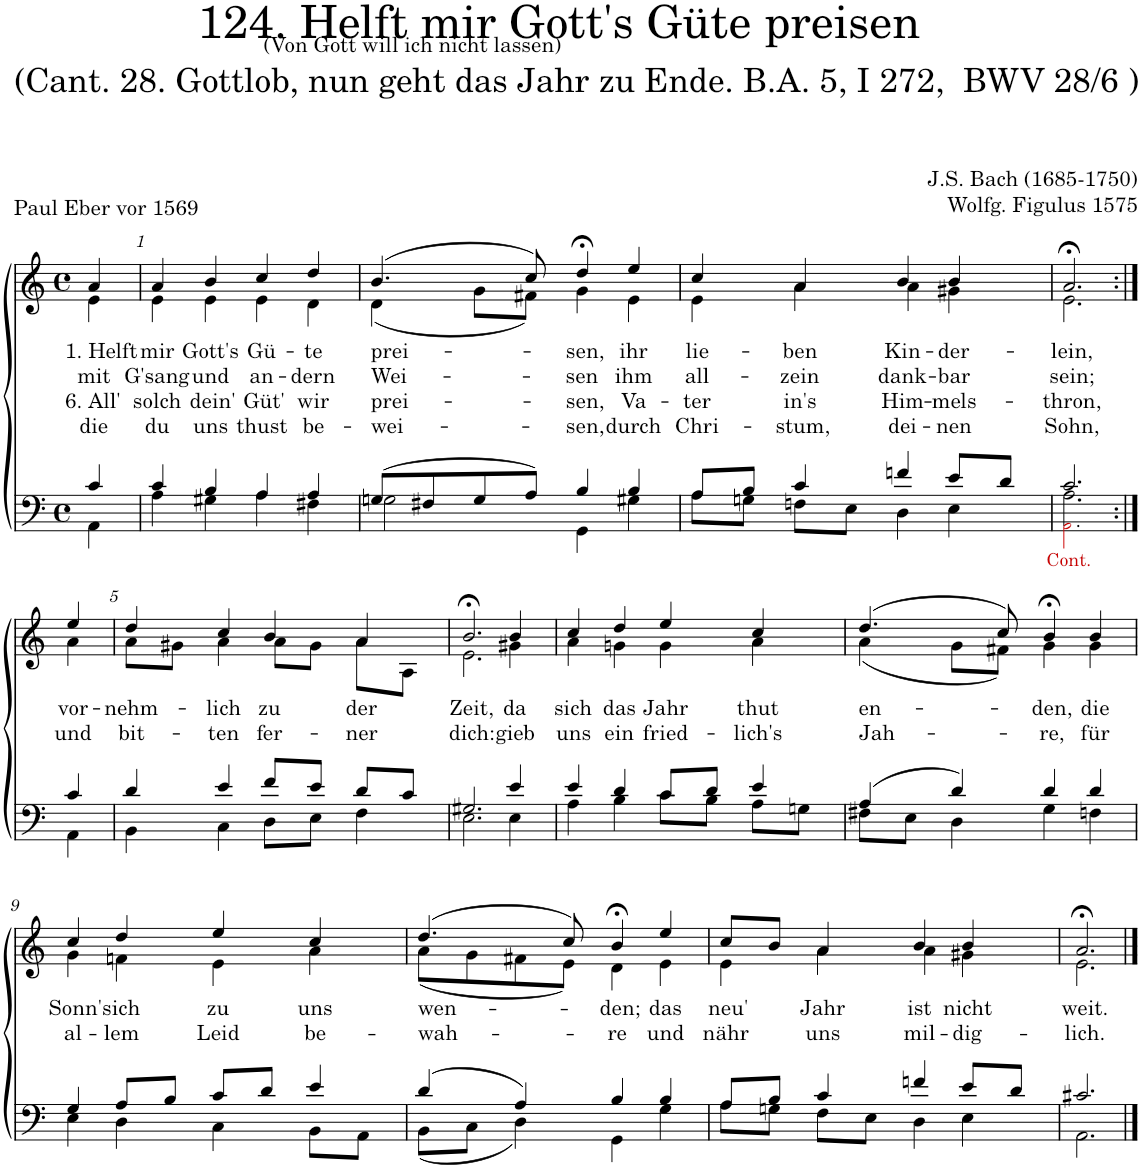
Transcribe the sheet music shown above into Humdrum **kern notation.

**kern	**kern	**text	**text	**text	**text
*part2	*part1	*part1	*part1	*part1	*part1
*staff2	*staff1	*staff1	*staff1	*staff1	*staff1
*I"Tenor/Bass	*I"Soprano/Alto	*	*	*	*
*clefF4	*clefG2	*	*	*	*
*k[]	*k[]	*	*	*	*
*M4/4	*M4/4	*	*	*	*
*met(c)	*met(c)	*	*	*	*
=	=	=	=	=	=
*^	*	*	*	*	*
!	!	!	!LO:LY:b	!LO:LY:b	!LO:LY:b	!LO:LY:b
*	*	*^	*	*	*	*
4c/	4AA\	4a/	4e\	1. Helft	mit	6. All'	die
=1	=1	=1	=1	=1	=1	=1	=1
!	!	!	!	!LO:LY:b	!LO:LY:b	!LO:LY:b	!LO:LY:b
4c/	4A\	4a/	4e\	mir	G'sang	solch	du
!	!	!	!	!LO:LY:b	!LO:LY:b	!LO:LY:b	!LO:LY:b
4B/	4G#X\	4b/	4e\	Gott's	und	dein'	uns
!	!	!	!	!LO:LY:b	!LO:LY:b	!LO:LY:b	!LO:LY:b
4A/	4A\	4cc/	4e\	Gü-	an-	Güt'	thust
!	!	!	!	!LO:LY:b	!LO:LY:b	!LO:LY:b	!LO:LY:b
4A/	4F#X\	4dd/	4d\	-te	-dern	wir	be-
=2	=2	=2	=2	=2	=2	=2	=2
!	!	!	!	!LO:LY:b	!LO:LY:b	!LO:LY:b	!LO:LY:b
(8Gn/L	2G\	(4.b/	(4d\	prei-	Wei-	prei-	-wei-
8F#X/	.	.	.	.	.	.	.
8G/	.	.	8g\L	.	.	.	.
8A/J)	.	8cc/)	8f#X\J)	.	.	.	.
!	!	!	!	!LO:LY:b	!LO:LY:b	!LO:LY:b	!LO:LY:b
4B/	4GG\	4dd;<,/	4g\	-sen,	-sen	-sen,	-sen,
!	!	!	!	!LO:LY:b	!LO:LY:b	!LO:LY:b	!LO:LY:b
4B/	4G#X\	4ee/	4e\	ihr	ihm	Va-	durch
=3	=3	=3	=3	=3	=3	=3	=3
!	!	!	!	!LO:LY:b	!LO:LY:b	!LO:LY:b	!LO:LY:b
8A/L	8A\L	4cc/	4e\	lie-	all-	-ter	Chri-
8B/J	8Gn\J	.	.	.	.	.	.
!	!	!	!	!LO:LY:b	!LO:LY:b	!LO:LY:b	!LO:LY:b
4c/	8Fn\L	4a/	4a\	-ben	-zein	in's	-stum,
.	8E\J	.	.	.	.	.	.
!	!	!	!	!LO:LY:b	!LO:LY:b	!LO:LY:b	!LO:LY:b
4fn/	4D\	4b/	4a\	Kin-	dank-	Him-	dei-
!	!	!	!	!LO:LY:b	!LO:LY:b	!LO:LY:b	!LO:LY:b
8e/L	4E\	4b/	4g#X\	-der-	-bar	-mels-	-nen
8d/J	.	.	.	.	.	.	.
=4	=4	=4	=4	=4	=4	=4	=4
*	*^	*	*	*	*	*	*
!LO:TX:b:color=#CC0000:t=Cont.	!	!	!	!	!	!	!	!
!	!	!	!	!	!LO:LY:b	!LO:LY:b	!LO:LY:b	!LO:LY:b
2.c/	2.A\	2.AAi\	2.a;<,/	2.e\	-lein,	sein;	-thron,	Sohn,
!!LO:LB:g=z	!!
=4X1:|!	=4X1:|!	=4X1:|!	=4X1:|!	=4X1:|!	=4X1:|!	=4X1:|!	=4X1:|!	=4X1:|!
!	!	!	!	!	!LO:LY:b	!LO:LY:b	!	!
*	*v	*v	*	*	*	*	*	*
4c/	4AA\	4ee/	4a\	vor-	und	.	.
=5	=5	=5	=5	=5	=5	=5	=5
!	!	!	!	!LO:LY:b	!LO:LY:b	!	!
4d/	4BB\	4dd/	8a\L	-nehm-	bit-	.	.
.	.	.	8g#X\J	.	.	.	.
!	!	!	!	!LO:LY:b	!LO:LY:b	!	!
4e/	4C\	4cc/	4a\	-lich	-ten	.	.
!	!	!	!	!LO:LY:b	!LO:LY:b	!	!
8f/L	8D\L	4b/	8a\L	zu	fer-	.	.
8e/J	8E\J	.	8g#\J	.	.	.	.
!	!	!	!	!LO:LY:b	!LO:LY:b	!	!
8d/L	4F\	4a/	8a\L	der	-ner	.	.
8c/J	.	.	8A\J	.	.	.	.
=6	=6	=6	=6	=6	=6	=6	=6
!	!	!	!	!LO:LY:b	!LO:LY:b	!	!
2.G#X/	2.E\	2.b;<,/	2.e\	Zeit,	dich:	.	.
!	!	!	!	!LO:LY:b	!LO:LY:b	!	!
4e/	4E\	4b/	4g#X\	da	gieb	.	.
=7	=7	=7	=7	=7	=7	=7	=7
!	!	!	!	!LO:LY:b	!LO:LY:b	!	!
4e/	4A\	4cc/	4a\	sich	uns	.	.
!	!	!	!	!LO:LY:b	!LO:LY:b	!	!
4d/	4B\	4dd/	4gn\	das	ein	.	.
!	!	!	!	!LO:LY:b	!LO:LY:b	!	!
8c/L	8c\L	4ee/	4g\	Jahr	fried-	.	.
8d/J	8B\J	.	.	.	.	.	.
!	!	!	!	!LO:LY:b	!LO:LY:b	!	!
4e/	8A\L	4cc/	4a\	thut	-lich's	.	.
.	8Gn\J	.	.	.	.	.	.
=8	=8	=8	=8	=8	=8	=8	=8
!	!	!	!	!LO:LY:b	!LO:LY:b	!	!
(4A/	8F#X\L	(4.dd/	(4a\	en-	Jah-	.	.
.	8E\J	.	.	.	.	.	.
4d/)	4D\	.	8g\L	.	.	.	.
.	.	8cc/)	8f#X\J)	.	.	.	.
!	!	!	!	!LO:LY:b	!LO:LY:b	!	!
4d/	4G\	4b;<,/	4g\	-den,	-re,	.	.
!	!	!	!	!LO:LY:b	!LO:LY:b	!	!
4d/	4Fn\	4b/	4g\	die	für	.	.
!!LO:LB:g=z	!!
=9	=9	=9	=9	=9	=9	=9	=9
!	!	!	!	!LO:LY:b	!LO:LY:b	!	!
4G/	4E\	4cc/	4g\	Sonn'	al-	.	.
!	!	!	!	!LO:LY:b	!LO:LY:b	!	!
8A/L	4D\	4dd/	4fn\	sich	-lem	.	.
8B/J	.	.	.	.	.	.	.
!	!	!	!	!LO:LY:b	!LO:LY:b	!	!
8c/L	4C\	4ee/	4e\	zu	Leid	.	.
8d/J	.	.	.	.	.	.	.
!	!	!	!	!LO:LY:b	!LO:LY:b	!	!
4e/	8BB\L	4cc/	4a\	uns	be-	.	.
.	8AA\J	.	.	.	.	.	.
=10	=10	=10	=10	=10	=10	=10	=10
!	!	!	!	!LO:LY:b	!LO:LY:b	!	!
(4d/	(8BB\L	(4.dd/	(8a\L	wen-	-wah-	.	.
.	8C\J	.	8g\	.	.	.	.
4A/)	4D\)	.	8f#X\	.	.	.	.
.	.	8cc/)	8e\J)	.	.	.	.
!	!	!	!	!LO:LY:b	!LO:LY:b	!	!
4B/	4GG\	4b;<,/	4d\	-den;	-re	.	.
!	!	!	!	!LO:LY:b	!LO:LY:b	!	!
4B/	4G\	4ee/	4e\	das	und	.	.
=11	=11	=11	=11	=11	=11	=11	=11
!	!	!	!	!LO:LY:b	!LO:LY:b	!	!
8A/L	8A\L	8cc/L	4e\	neu'	nähr	.	.
8B/J	8Gn\J	8b/J	.	.	.	.	.
!	!	!	!	!LO:LY:b	!LO:LY:b	!	!
4c/	8F\L	4a/	4a\	Jahr	uns	.	.
.	8E\J	.	.	.	.	.	.
!	!	!	!	!LO:LY:b	!LO:LY:b	!	!
4fn/	4D\	4b/	4a\	ist	mil-	.	.
!	!	!	!	!LO:LY:b	!LO:LY:b	!	!
8e/L	4E\	4b/	4g#X\	nicht	-dig-	.	.
8d/J	.	.	.	.	.	.	.
=12	=12	=12	=12	=12	=12	=12	=12
!	!	!	!	!LO:LY:b	!LO:LY:b	!	!
2.c#X/	2.AA\	2.a;</	2.e\	weit.	-lich.	.	.
*v	*v	*	*	*	*	*	*
*	*v	*v	*	*	*	*
==	==	==	==	==	==
*-	*-	*-	*-	*-	*-
